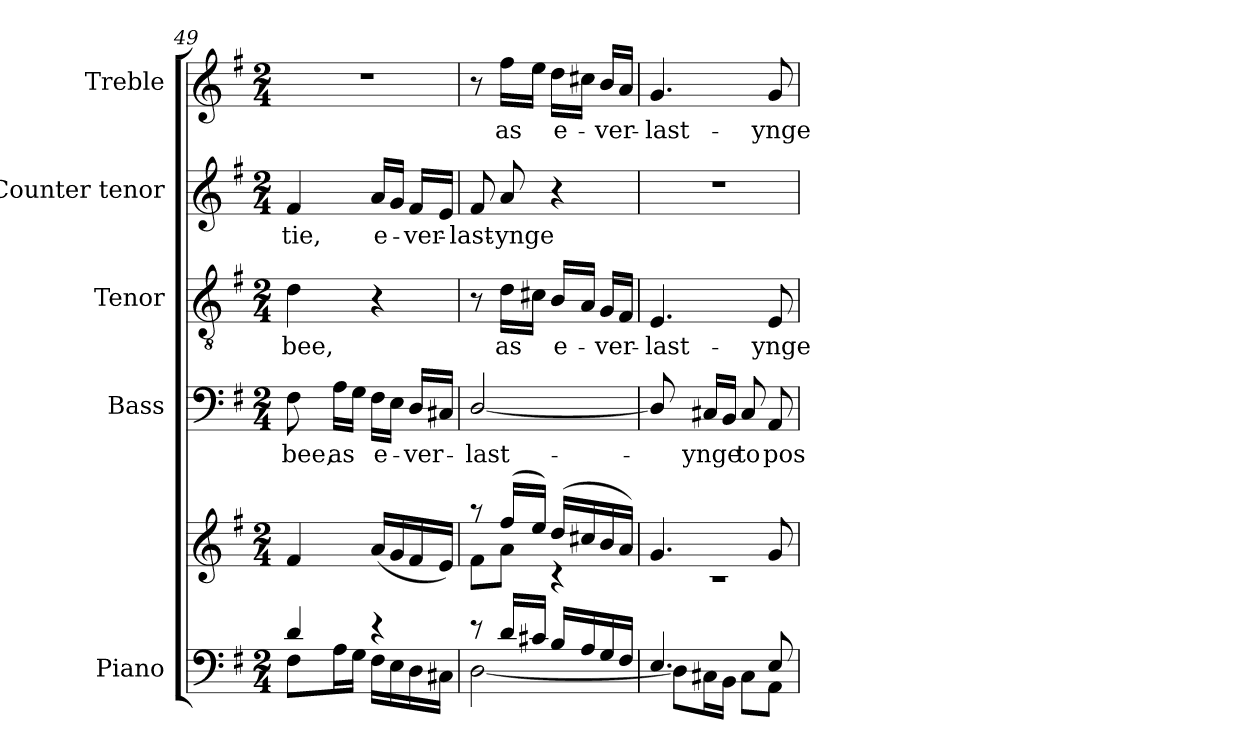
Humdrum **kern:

**kern	**kern	**kern	**text	**kern	**text	**kern	**text	**kern	**text
*part5	*part5	*part4	*part4	*part3	*part3	*part2	*part2	*part1	*part1
*staff6	*staff5	*staff4	*staff4	*staff3	*staff3	*staff2	*staff2	*staff1	*staff1
*I"Piano	*	*I"Bass	*	*I"Tenor	*	*I"Counter tenor	*	*I"Treble	*
*I'Pno.	*	*I'B.	*	*I'T.	*	*	*	*	*
*clefF4	*clefG2	*clefF4	*	*clefGv2	*	*clefG2	*	*clefG2	*
*	*	*	*	*ITrd7c12	*	*	*	*	*
*k[f#]	*k[f#]	*k[f#]	*	*k[f#]	*	*k[f#]	*	*k[f#]	*
*G:	*G:	*G:	*	*G:	*	*G:	*	*G:	*
*M2/4	*M2/4	*M2/4	*	*M2/4	*	*M2/4	*	*M2/4	*
=49	=49	=49	=49	=49	=49	=49	=49	=49	=49
*^	*	*	*	*	*	*	*	*	*
!	!	!	!	!LO:LY:b:color=#000000	!	!	!	!	!	!
!	!	!	!	!	!	!LO:LY:b:color=#000000	!	!	!	!
!	!	!	!	!	!	!	!	!LO:LY:b:color=#000000	!LO:N:vis=1	!
4di/	8F#i\L	4f#i/	8F#i\	bee,	4Di\	bee,	4f#i/	-tie,	2r	.
!	!	!	!	!LO:LY:b:color=#000000	!	!	!	!	!	!
.	16Ai\L	.	16Ai\LL	as	.	.	.	.	.	.
.	16Gi\JJ	.	16Gi\JJ	.	.	.	.	.	.	.
!	!	!	!	!LO:LY:b:color=#000000	!	!	!	!	!	!
!	!	!	!	!	!	!	!	!LO:LY:b:color=#000000	!	!
4r	16F#i\LL	(16ai/LL	16F#i\LL	e-	4r	.	16ai/LL	e-	.	.
.	16Ei\	16gi/	16Ei\JJ	.	.	.	16gi/JJ	.	.	.
!	!	!	!	!LO:LY:b:color=#000000	!	!	!	!	!	!
!	!	!	!	!	!	!	!	!LO:LY:b:color=#000000	!	!
.	16Di\	16f#i/	16Di/LL	-ver-	.	.	16f#i/LL	-ver-	.	.
.	16C#Xi\JJ	16ei/JJ)	16C#Xi/JJ	.	.	.	16ei/JJ	.	.	.
=50	=50	=50	=50	=50	=50	=50	=50	=50	=50	=50
*	*	*^	*	*	*	*	*	*	*	*
!	!	!	!	!	!LO:LY:b:color=#000000	!	!	!	!	!	!
!	!	!	!	!	!	!	!	!	!LO:LY:b:color=#000000	!	!
8r	[2Di\	8r	8f#i\L	[2Di/	-last-	8r	.	8f#i/	-last-	8r	.
!	!	!	!	!	!	!	!LO:LY:b:color=#000000	!	!	!	!
!	!	!	!	!	!	!	!	!	!LO:LY:b:color=#000000	!	!
!	!	!	!	!	!	!	!	!	!	!	!LO:LY:b:color=#000000
16di/LL	.	(16ff#i/LL	8ai\J	.	.	16Di\LL	as	8ai/	-ynge	16ff#i\LL	as
16c#Xi/JJ	.	16eei/JJ)	.	.	.	16C#Xi\JJ	.	.	.	16eei\JJ	.
!	!	!	!	!	!	!	!LO:LY:b:color=#000000	!	!	!	!
!	!	!	!	!	!	!	!	!	!	!	!LO:LY:b:color=#000000
16Bi/LL	.	(16ddi/LL	4r	.	.	16BBi/LL	e-	4r	.	16ddi\LL	e-
16Ai/	.	16cc#Xi/	.	.	.	16AAi/JJ	.	.	.	16cc#Xi\JJ	.
!	!	!	!	!	!	!	!LO:LY:b:color=#000000	!	!	!	!
!	!	!	!	!	!	!	!	!	!	!	!LO:LY:b:color=#000000
16Gi/	.	16bi/	.	.	.	16GGi/LL	-ver-	.	.	16bi/LL	-ver-
16F#i/JJ	.	16ai/JJ)	.	.	.	16FF#i/JJ	.	.	.	16ai/JJ	.
=51	=51	=51	=51	=51	=51	=51	=51	=51	=51	=51	=51
!	!	!	!LO:N:vis=1	!	!	!	!	!	!	!	!
!	!	!	!	!	!	!	!LO:LY:b:color=#000000	!LO:N:vis=1	!	!	!
!	!	!	!	!	!	!	!	!	!	!	!LO:LY:b:color=#000000
4.Ei/	8Di\L]	4.gi/	2r	8Di/]	.	4.EEi/	-last-	2r	.	4.gi/	-last-
!	!	!	!	!	!LO:LY:b:color=#000000	!	!	!	!	!	!
.	16C#Xi\L	.	.	16C#Xi/LL	-ynge	.	.	.	.	.	.
.	16BBi\JJ	.	.	16BBi/JJ	.	.	.	.	.	.	.
!	!	!	!	!	!LO:LY:b:color=#000000	!	!	!	!	!	!
.	8C#i\L	.	.	8C#i/	to	.	.	.	.	.	.
!	!	!	!	!	!LO:LY:b:color=#000000	!	!	!	!	!	!
!	!	!	!	!	!	!	!LO:LY:b:color=#000000	!	!	!	!
!	!	!	!	!	!	!	!	!	!	!	!LO:LY:b:color=#000000
8Ei/	8AAi\J	8gi/	.	8AAi/	pos-	8EEi/	-ynge	.	.	8gi/	-ynge
*v	*v	*	*	*	*	*	*	*	*	*	*
*	*v	*v	*	*	*	*	*	*	*	*
=	=	=	=	=	=	=	=	=	=
*-	*-	*-	*-	*-	*-	*-	*-	*-	*-
